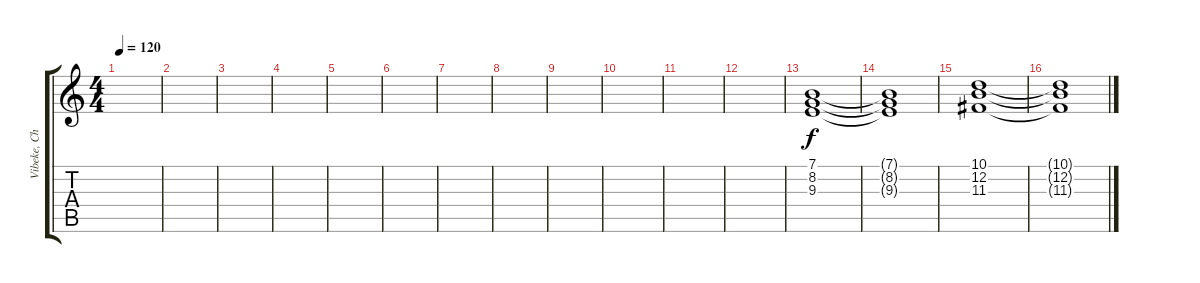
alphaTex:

\track ("Vibeke, Choir and einar " "Vibeke, Ch") {instrument choiraahs}
\staff {score tabs}
\tuning (E4 B3 G3 D3 A2 E2) {hide}
\ts (4 4)
\tempo 120
\clef g2
\ks c
|
|
|
|
|
|
|
|
|
|
|
|
(7.1 8.2 9.3).1{volume 8 instrument stringensemble1} |
(7.1{t} 8.2{t} 9.3{t}).1 |
(10.1 12.2 11.3).1 |
(10.1{t} 12.2{t} 11.3{t}).1
